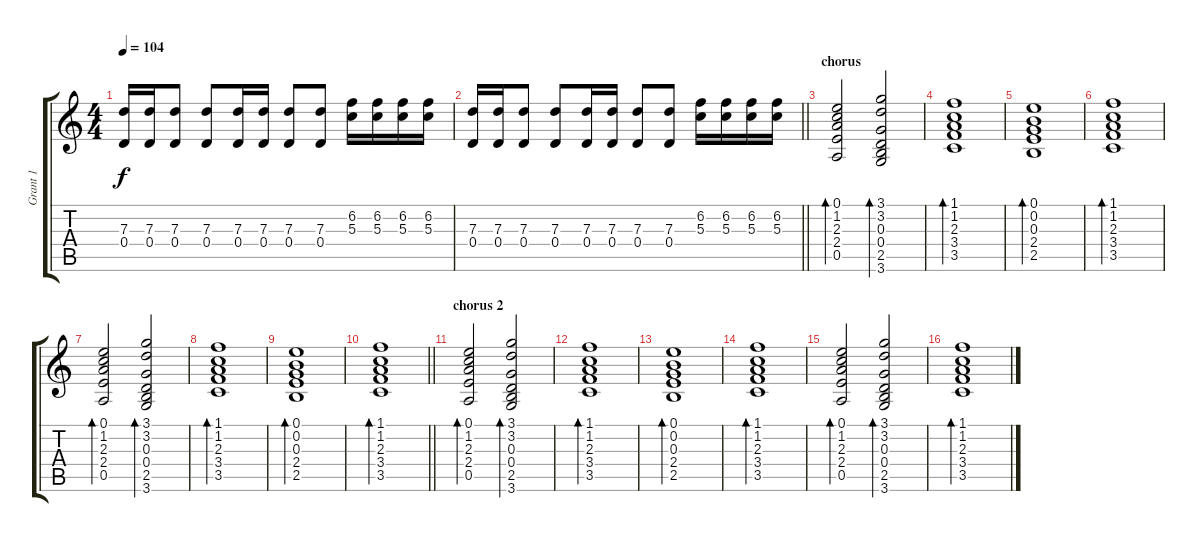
\track ("Grant 1" "Grant 1") {instrument overdrivenguitar}
\staff {score tabs}
\tuning (E4 B3 G3 D3 A2 E2) {hide}
\ts (4 4)
\tempo 104
\clef g2
\ks c
(7.3 0.4).16{dy f} (7.3 0.4).16 (7.3 0.4).8 (7.3 0.4).8 (7.3 0.4).16 (7.3 0.4).16 (7.3 0.4).8 (7.3 0.4).8 (6.2 5.3).16 (6.2 5.3).16 (6.2 5.3).16 (6.2 5.3).16 |
\barLineRight lightlight
(7.3 0.4).16 (7.3 0.4).16 (7.3 0.4).8 (7.3 0.4).8 (7.3 0.4).16 (7.3 0.4).16 (7.3 0.4).8 (7.3 0.4).8 (6.2 5.3).16 (6.2 5.3).16 (6.2 5.3).16 (6.2 5.3).16 |
\section ("" "chorus")
(0.1 1.2 2.3 2.4 0.5).2{bd 60 instrument electricguitarclean} (3.1 3.2 0.3 0.4 2.5 3.6).2{bd 60} |
(1.1 1.2 2.3 3.4 3.5).1{bd 60} |
(0.1 0.2 0.3 2.4 2.5).1{bd 60} |
(1.1 1.2 2.3 3.4 3.5).1{bd 60} |
(0.1 1.2 2.3 2.4 0.5).2{bd 60} (3.1 3.2 0.3 0.4 2.5 3.6).2{bd 60} |
(1.1 1.2 2.3 3.4 3.5).1{bd 60} |
(0.1 0.2 0.3 2.4 2.5).1{bd 60} |
\barLineRight lightlight
(1.1 1.2 2.3 3.4 3.5).1{bd 60} |
\section ("" "chorus 2")
(0.1 1.2 2.3 2.4 0.5).2{bd 60} (3.1 3.2 0.3 0.4 2.5 3.6).2{bd 60} |
(1.1 1.2 2.3 3.4 3.5).1{bd 60} |
(0.1 0.2 0.3 2.4 2.5).1{bd 60} |
(1.1 1.2 2.3 3.4 3.5).1{bd 60} |
(0.1 1.2 2.3 2.4 0.5).2{bd 60} (3.1 3.2 0.3 0.4 2.5 3.6).2{bd 60} |
(1.1 1.2 2.3 3.4 3.5).1{bd 60}
